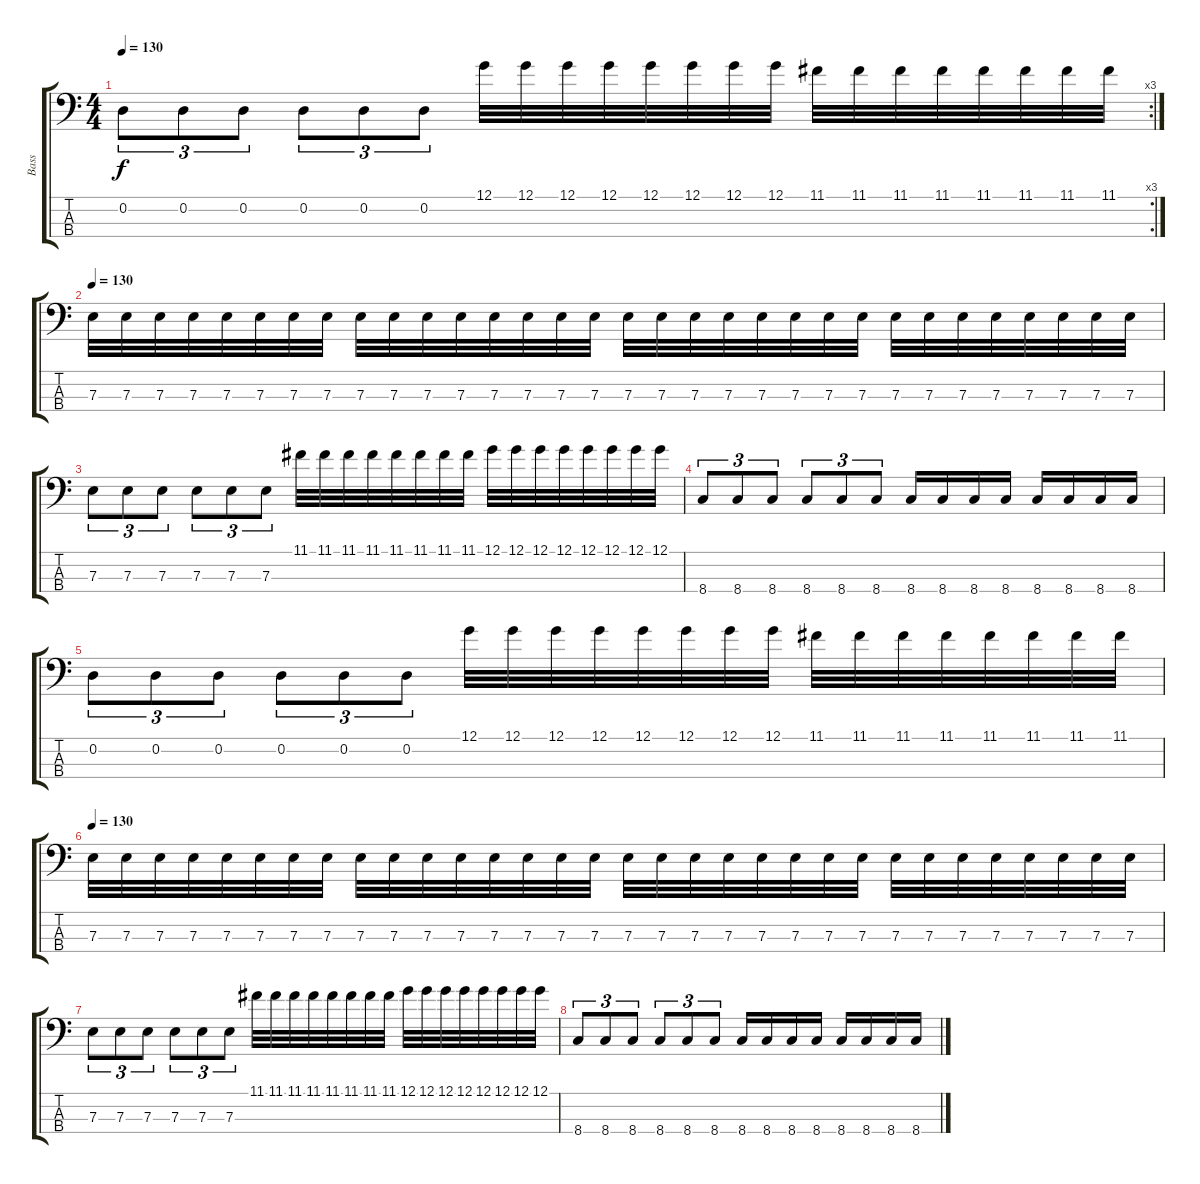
\track ("Bass" "Bass") {instrument electricbassfinger}
\staff {score tabs}
\tuning (G2 D2 A1 E1) {hide}
\rc 3
\ts (4 4)
\tempo 130
\clef f4
\ks c
0.2.8{tu (3 2) dy f} 0.2.8{tu (3 2)} 0.2.8{tu (3 2)} 0.2.8{tu (3 2)} 0.2.8{tu (3 2)} 0.2.8{tu (3 2)} 12.1.32 12.1.32 12.1.32 12.1.32 12.1.32 12.1.32 12.1.32 12.1.32 11.1.32 11.1.32 11.1.32 11.1.32 11.1.32 11.1.32 11.1.32 11.1.32 |
\tempo 130
7.3.32 7.3.32 7.3.32 7.3.32 7.3.32 7.3.32 7.3.32 7.3.32 7.3.32 7.3.32 7.3.32 7.3.32 7.3.32 7.3.32 7.3.32 7.3.32 7.3.32 7.3.32 7.3.32 7.3.32 7.3.32 7.3.32 7.3.32 7.3.32 7.3.32 7.3.32 7.3.32 7.3.32 7.3.32 7.3.32 7.3.32 7.3.32 |
7.3.8{tu (3 2)} 7.3.8{tu (3 2)} 7.3.8{tu (3 2)} 7.3.8{tu (3 2)} 7.3.8{tu (3 2)} 7.3.8{tu (3 2)} 11.1.32 11.1.32 11.1.32 11.1.32 11.1.32 11.1.32 11.1.32 11.1.32 12.1.32 12.1.32 12.1.32 12.1.32 12.1.32 12.1.32 12.1.32 12.1.32 |
8.4.8{tu (3 2)} 8.4.8{tu (3 2)} 8.4.8{tu (3 2)} 8.4.8{tu (3 2)} 8.4.8{tu (3 2)} 8.4.8{tu (3 2)} 8.4.16 8.4.16 8.4.16 8.4.16 8.4.16 8.4.16 8.4.16 8.4.16 |
0.2.8{tu (3 2)} 0.2.8{tu (3 2)} 0.2.8{tu (3 2)} 0.2.8{tu (3 2)} 0.2.8{tu (3 2)} 0.2.8{tu (3 2)} 12.1.32 12.1.32 12.1.32 12.1.32 12.1.32 12.1.32 12.1.32 12.1.32 11.1.32 11.1.32 11.1.32 11.1.32 11.1.32 11.1.32 11.1.32 11.1.32 |
\tempo 130
7.3.32 7.3.32 7.3.32 7.3.32 7.3.32 7.3.32 7.3.32 7.3.32 7.3.32 7.3.32 7.3.32 7.3.32 7.3.32 7.3.32 7.3.32 7.3.32 7.3.32 7.3.32 7.3.32 7.3.32 7.3.32 7.3.32 7.3.32 7.3.32 7.3.32 7.3.32 7.3.32 7.3.32 7.3.32 7.3.32 7.3.32 7.3.32 |
7.3.8{tu (3 2)} 7.3.8{tu (3 2)} 7.3.8{tu (3 2)} 7.3.8{tu (3 2)} 7.3.8{tu (3 2)} 7.3.8{tu (3 2)} 11.1.32 11.1.32 11.1.32 11.1.32 11.1.32 11.1.32 11.1.32 11.1.32 12.1.32 12.1.32 12.1.32 12.1.32 12.1.32 12.1.32 12.1.32 12.1.32 |
8.4.8{tu (3 2)} 8.4.8{tu (3 2)} 8.4.8{tu (3 2)} 8.4.8{tu (3 2)} 8.4.8{tu (3 2)} 8.4.8{tu (3 2)} 8.4.16 8.4.16 8.4.16 8.4.16 8.4.16 8.4.16 8.4.16 8.4.16
